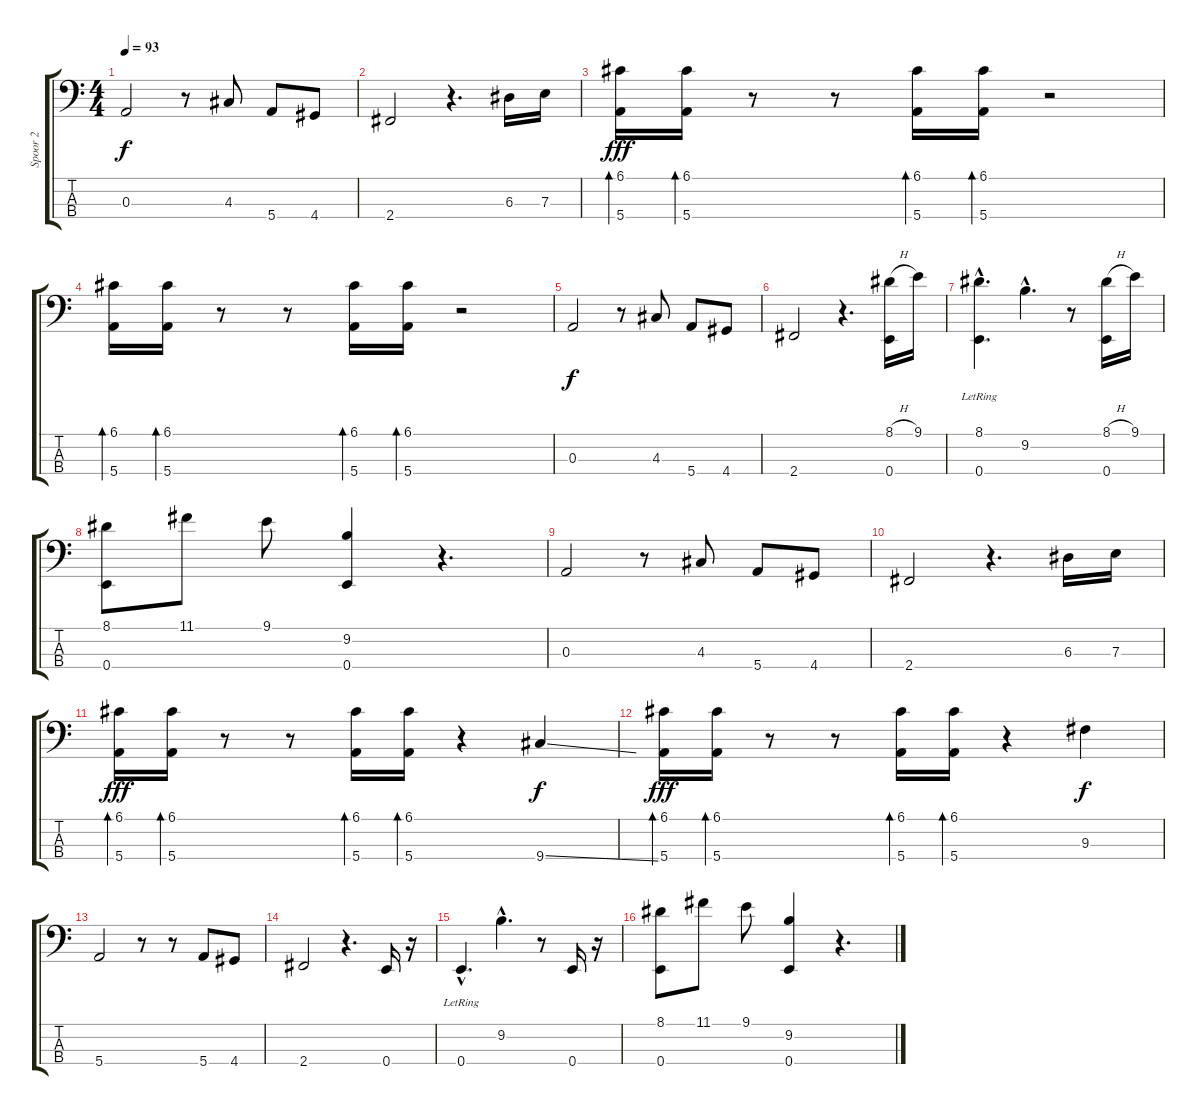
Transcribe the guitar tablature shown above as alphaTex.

\track ("Spoor 2" "Spoor 2") {instrument electricbassfinger}
\staff {score tabs}
\tuning (G2 D2 A1 E1) {hide}
\ts (4 4)
\tempo 93
\clef f4
\ks c
0.3.2{dy f} r.8 4.3.8 5.4.8 4.4.8 |
2.4.2 r.4{d} 6.3.16 7.3.16 |
(6.1 5.4).16{bd 30 dy fff} (6.1 5.4).16{bd 30} r.8 r.8 (6.1 5.4).16{bd 30} (6.1 5.4).16{bd 30} r.2 |
(6.1 5.4).16{bd 30} (6.1 5.4).16{bd 30} r.8 r.8 (6.1 5.4).16{bd 30} (6.1 5.4).16{bd 30} r.2 |
0.3.2{dy f} r.8 4.3.8 5.4.8 4.4.8 |
2.4.2 r.4{d} (8.1{h} 0.4).16 9.1.16 |
(8.1{hac} 0.4{hac lr}).4{d} 9.2{hac}.4{d} r.8 (8.1{h} 0.4).16 9.1.16 |
(8.1 0.4).8 11.1.8 9.1.8 (9.2 0.4).4 r.4{d} |
0.3.2 r.8 4.3.8 5.4.8 4.4.8 |
2.4.2 r.4{d} 6.3.16 7.3.16 |
(6.1 5.4).16{bd 30 dy fff} (6.1 5.4).16{bd 30} r.8 r.8 (6.1 5.4).16{bd 30} (6.1 5.4).16{bd 30} r.4 9.4{ss}.4{dy f} |
(6.1 5.4).16{bd 30 dy fff} (6.1 5.4).16{bd 30} r.8 r.8 (6.1 5.4).16{bd 30} (6.1 5.4).16{bd 30} r.4 9.3.4{dy f} |
5.4.2 r.8 r.8 5.4.8 4.4.8 |
2.4.2 r.4{d} 0.4.16 r.16 |
0.4{hac lr}.4{d} 9.2{hac}.4{d} r.8 0.4.16 r.16 |
(8.1 0.4).8 11.1.8 9.1.8 (9.2 0.4).4 r.4{d}
